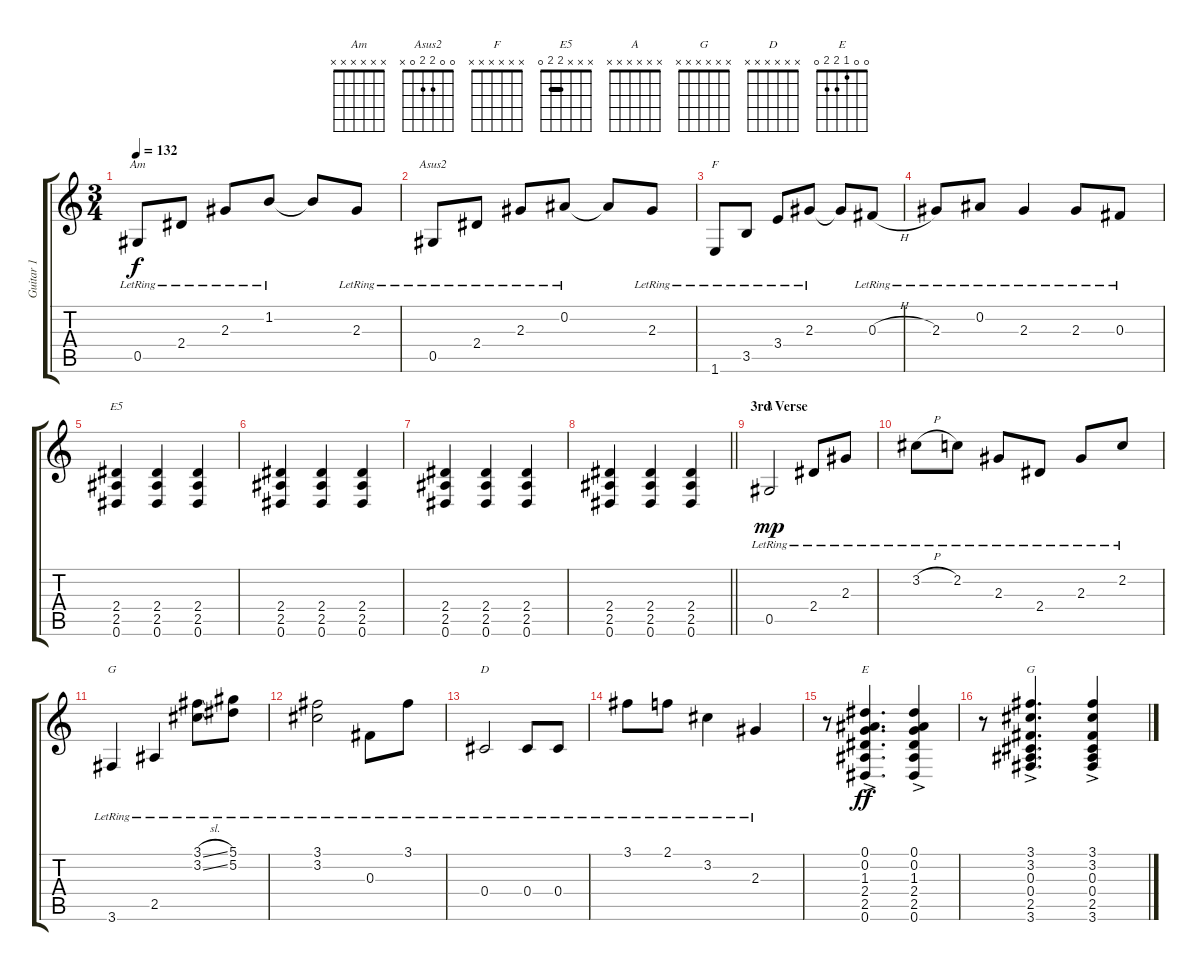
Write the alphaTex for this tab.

\track ("Guitar 1" "Guitar 1") {instrument electricguitarclean}
\staff {score tabs}
\tuning (Eb4 Bb3 Gb3 Db3 Ab2 Eb2) {hide}
\chord ("Am" x x x x x x)
\chord ("Asus2" 0 0 2 2 0 x)
\chord ("F" x x x x x x)
\chord ("E5" x x x 2 2 0) {barre 2}
\chord ("A" x x x x x x)
\chord ("G" 3 3 0 0 2 3) {barre 3}
\chord ("D" x x x x x x)
\chord ("E" 0 0 1 2 2 0)
\chord ("G" x x x x x x)
\ts (3 4)
\tempo 132
\clef g2
\ks c
0.5{lr}.8{ch "Am" dy f} 2.4{lr}.8 2.3{lr}.8 1.2{lr}.8 1.2{t}.8 2.3{lr}.8 |
0.5{lr}.8{ch "Asus2"} 2.4{lr}.8 2.3{lr}.8 0.2{lr}.8 0.2{t}.8 2.3{lr}.8 |
1.6{lr}.8{ch "F"} 3.5{lr}.8 3.4{lr}.8 2.3{lr}.8 2.3{t}.8 0.3{h lr}.8 |
2.3{lr}.8 0.2{lr}.8 2.3{lr}.4 2.3{lr}.8 0.3{lr}.8 |
(2.4 2.5 0.6).4{ch "E5"} (2.4 2.5 0.6).4 (2.4 2.5 0.6).4 |
(2.4 2.5 0.6).4 (2.4 2.5 0.6).4 (2.4 2.5 0.6).4 |
(2.4 2.5 0.6).4 (2.4 2.5 0.6).4 (2.4 2.5 0.6).4 |
\barLineRight lightlight
(2.4 2.5 0.6).4 (2.4 2.5 0.6).4 (2.4 2.5 0.6).4 |
\section ("" "3rd Verse")
0.5{lr}.2{ch "A" dy mp} 2.4{lr}.8 2.3{lr}.8 |
3.2{h lr}.8 2.2{lr}.8 2.3{lr}.8 2.4{lr}.8 2.3{lr}.8 2.2{lr}.8 |
3.6{lr}.4{ch "G"} 2.5{lr}.4 (3.1{sl lr} 3.2{sl lr}).8 (5.1{lr} 5.2{lr}).8 |
(3.1{lr} 3.2{lr}).2 0.3{lr}.8 3.1{lr}.8 |
0.4{lr}.2{ch "D"} 0.4{lr}.8 0.4{lr}.8 |
3.1{lr}.8 2.1{lr}.8 3.2{lr}.4 2.3{lr}.4 |
r.8{volume 6} (0.1{ac} 0.2{ac} 1.3{ac} 2.4{ac} 2.5{ac} 0.6{ac}).4{d ch "E" dy ff} (0.1{ac} 0.2{ac} 1.3{ac} 2.4{ac} 2.5{ac} 0.6{ac}).4 |
r.8 (3.1{ac} 3.2{ac} 0.3{ac} 0.4{ac} 2.5{ac} 3.6{ac}).4{d ch "G"} (3.1{ac} 3.2{ac} 0.3{ac} 0.4{ac} 2.5{ac} 3.6{ac}).4
